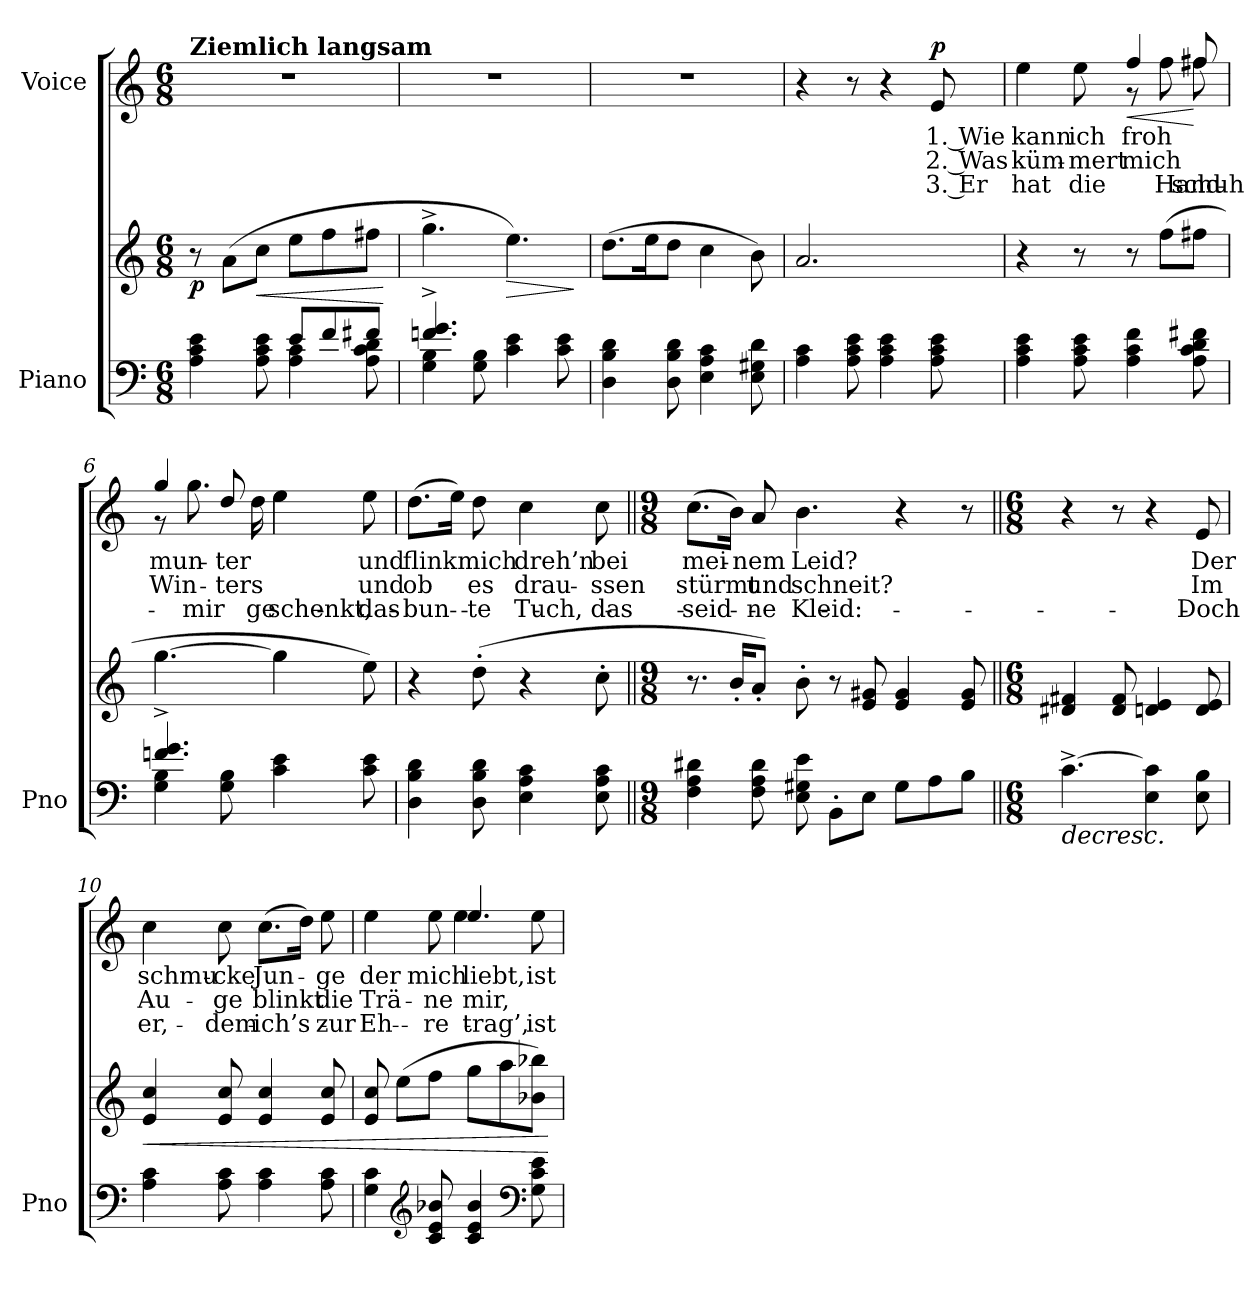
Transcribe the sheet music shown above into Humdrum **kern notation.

**kern	**kern	**dynam	**kern	**text	**text	**text	**dynam
*part2	*part2	*part2	*part1	*part1	*part1	*part1	*part1
*staff3	*staff2	*staff2/3	*staff1	*staff1	*staff1	*staff1	*staff1
*I"Piano	*	*	*I"Voice	*	*	*	*
*I'Pno	*	*	*	*	*	*	*
*clefF4	*clefG2	*	*clefG2	*	*	*	*
*k[]	*k[]	*	*k[]	*	*	*	*
*M6/8	*M6/8	*	*M6/8	*	*	*	*
=1	=1	=1	=1	=1	=1	=1	=1
*^	*	*	*	*	*	*	*
!	!	!	!	!LO:TX:a:B:t=Ziemlich langsam	!	!	!	!
!	!	!	!LO:DY:b	!	!	!	!	!
4ryy	4A\ 4c\ 4e\	8r	p	2.r	.	.	.	.
.	.	(8a\L	.	.	.	.	.	.
!	!	!	!LO:HP:b	!	!	!	!	!
8ryy	8A\ 8c\ 8e\	8cc\J	<	.	.	.	.	.
8e/L	4A\ 4c\	8ee\L	.	.	.	.	.	.
8f/	.	8ff\	.	.	.	.	.	.
8f#X/J	8A\ 8c\ 8d\	8ff#X\J	.	.	.	.	.	.
*v	*v	*	*	*	*	*	*	*
.	.	[	.	.	.	.	.
=2	=2	=2	=2	=2	=2	=2	=2
*^	*	*	*	*	*	*	*
4.fn/^ 4.g/^	4G\ 4B\	4.gg^\	.	2.r	.	.	.	.
.	8G\ 8B\	.	.	.	.	.	.	.
!	!	!	!LO:HP:b	!	!	!	!	!
4ryy	4c\ 4e\	4.ee\)	>	.	.	.	.	.
8ryy	8c\ 8e\	.	.	.	.	.	.	.
*v	*v	*	*	*	*	*	*	*
.	.	]	.	.	.	.	.
=3	=3	=3	=3	=3	=3	=3	=3
4D\ 4B\ 4d\	(8.dd\L	.	2.r	.	.	.	.
.	16ee\K	.	.	.	.	.	.
8D\ 8B\ 8d\	8dd\J	.	.	.	.	.	.
4E\ 4A\ 4c\	4cc\	.	.	.	.	.	.
8E\ 8G#X\ 8d\	8b\)	.	.	.	.	.	.
=4	=4	=4	=4	=4	=4	=4	=4
4A\ 4c\	2.a/	.	4r	.	.	.	.
8A\ 8c\ 8e\	.	.	8r	.	.	.	.
4A\ 4c\ 4e\	.	.	4r	.	.	.	.
!	!	!	!	!LO:LY:b	!LO:LY:b	!LO:LY:b	!LO:DY:a
8A\ 8c\ 8e\	.	.	8e/	1. Wie	2. Was	3. Er	p
=5	=5	=5	=5	=5	=5	=5	=5
!	!	!	!	!LO:LY:b	!LO:LY:b	!LO:LY:b	!
*	*	*	*^	*	*	*	*
4A\ 4c\ 4e\	4r	.	4ee\	4ryy	kann	küm-	hat	.
!	!	!	!	!	!LO:LY:b	!LO:LY:b	!LO:LY:b	!
8A\ 8c\ 8e\	8r	.	8ee\	8ryy	ich	-mert	die	.
!	!	!	!	!	!LO:LY:b	!LO:LY:b	!	!LO:HP:b
4A\ 4c\ 4f\	8r	.	4ff/	8r	froh	mich	.	<
!	!	!	!	!	!	!	!LO:LY:b	!
.	(8ff\L	.	.	8ff\	.	.	Hand-	.
!	!	!	!	!	!LO:LY:b	!LO:LY:b	!	!
!	!	!	!	!	!	!	!LO:LY:b	!
8A\ 8c\ 8d\ 8f#X\	8ff#X\J	.	8ff#X/	8ff#\	.	.	-schuh	[
!!LO:LB:g=z	!!
=6	=6	=6	=6	=6	=6	=6	=6	=6
*^	*	*	*	*	*	*	*	*
!	!	!	!	!	!	!LO:LY:b	!LO:LY:b	!	!
4.fn/^ 4.g/^	4G\ 4B\	[4.gg\	.	4gg/	8r	mun-	Win-	.	.
!	!	!	!	!	!	!	!	!LO:LY:b	!
.	.	.	.	.	8.gg\	.	.	mir	.
!	!	!	!	!	!	!LO:LY:b	!LO:LY:b	!	!
.	8G\ 8B\	.	.	8dd/	.	-ter	-ters	.	.
!	!	!	!	!	!	!	!	!LO:LY:b	!
.	.	.	.	.	16dd\	.	.	ge-	.
!	!	!	!	!	!	!LO:LY:b	!LO:LY:b	!	!
!	!	!	!	!	!	!	!	!LO:LY:b	!
4ryy	4c\ 4e\	4gg\]	.	4ee\	4ee\	.	.	-schenkt,	.
!	!	!	!	!	!	!LO:LY:b	!LO:LY:b	!LO:LY:b	!
8ryy	8c\ 8e\	8ee\)	.	8ee\	8ryy	und	und	das	.
=7	=7	=7	=7	=7	=7	=7	=7	=7	=7
!	!	!	!	!	!	!LO:LY:b	!LO:LY:b	!LO:LY:b	!
*v	*v	*	*	*v	*v	*	*	*	*
4D\ 4B\ 4d\	4r	.	(8.dd\L	flink	ob	bun-	.
.	.	.	16ee\Jk)	.	.	.	.
!	!	!	!	!LO:LY:b	!LO:LY:b	!LO:LY:b	!
8D\ 8B\ 8d\	(8dd'\	.	8dd\	mich	es	-te	.
!	!	!	!	!LO:LY:b	!LO:LY:b	!LO:LY:b	!
4E\ 4A\ 4c\	4r	.	4cc\	dreh’n	drau-	Tuch,	.
!	!	!	!	!LO:LY:b	!LO:LY:b	!LO:LY:b	!
8E\ 8A\ 8c\	8cc'\	.	8cc\	bei	-ssen	das	.
=8||	=8||	=8||	=8||	=8||	=8||	=8||	=8||
*M9/8	*M9/8	*	*M9/8	*	*	*	*
!	!	!	!	!LO:LY:b	!LO:LY:b	!LO:LY:b	!
4F\ 4A\ 4d#X\	8.r	.	(8.cc\L	mei-	stürmt	seid-	.
.	16b'/KL	.	16b\Jk)	.	.	.	.
!	!	!	!	!LO:LY:b	!LO:LY:b	!LO:LY:b	!
8F\ 8A\ 8d#\	8a'/J)	.	8a/	-nem	und	-ne	.
!	!	!	!	!LO:LY:b	!LO:LY:b	!LO:LY:b	!
8E\ 8G#X\ 8e\	8b'\	.	4.b\	Leid?	schneit?	Kleid:	.
8BB'\L	8r	.	.	.	.	.	.
8E\J	8e/ 8g#X/	.	.	.	.	.	.
8G#\L	4e/ 4g#/	.	4r	.	.	.	.
8A\	.	.	.	.	.	.	.
8B\J	8e/ 8g#/	.	8r	.	.	.	.
=9||	=9||	=9||	=9||	=9||	=9||	=9||	=9||
*M6/8	*M6/8	*	*M6/8	*	*	*	*
!	!	!LO:HP:b=2	!	!	!	!	!
[4.c^\	4d#X/ 4f#X/	>	4r	.	.	.	.
.	8d#/ 8f#/	.	8r	.	.	.	.
4E\ 4c\]	4dn/ 4e/	.	4r	.	.	.	.
!	!	!	!	!LO:LY:b	!LO:LY:b	!LO:LY:b	!
8E\ 8B\	8d/ 8e/	.	8e/	Der	Im	Doch	.
=10	=10	=10	=10	=10	=10	=10	=10
!	!	!LO:HP:b	!	!LO:LY:b	!LO:LY:b	!LO:LY:b	!
4A\ 4c\	4e/ 4cc/	<	4cc\	schmu-	Au-	er,	.
!	!	!	!	!LO:LY:b	!LO:LY:b	!LO:LY:b	!
8A\ 8c\	8e/ 8cc/	.	8cc\	-cke	-ge	dem	.
!	!	!	!	!LO:LY:b	!LO:LY:b	!LO:LY:b	!
4A\ 4c\	4e/ 4cc/	.	(8.cc\L	Jun-	blinkt	ich’s	.
.	.	.	16dd\Jk)	.	.	.	.
!	!	!	!	!LO:LY:b	!LO:LY:b	!LO:LY:b	!
8A\ 8c\	8e/ 8cc/	.	8ee\	-ge	die	zur	.
.	.	]	.	.	.	.	.
!!LO:LB:g=z
=11	=11	=11	=11	=11	=11	=11	=11
!	!	!	!	!LO:LY:b	!LO:LY:b	!LO:LY:b	!
*	*	*	*^	*	*	*	*
4G\ 4c\	8e/ 8cc/	.	4ee\	4.ryy	der	Trä-	Eh-	.
.	(8ee\L	.	.	.	.	.	.	.
*clefG2	*	*	*	*	*	*	*	*
!	!	!	!	!	!LO:LY:b	!LO:LY:b	!LO:LY:b	!
8c/ 8e/ 8b-X/	8ff\J	.	8ee\	.	mich	-ne	-re	.
!	!	!	!	!LO:N:head=solid	!LO:LY:b	!LO:LY:b	!LO:LY:b	!
4c/ 4e/ 4b-/	8gg\L	.	4.ee/	4ee\	liebt,	mir,	trag’,	.
.	8aa\	.	.	.	.	.	.	.
*clefF4	*	*	*	*	*	*	*	*
!	!	!	!	!	!LO:LY:b	!	!LO:LY:b	!
8G\ 8c\ 8e\	8b-X\ 8bb-X\J)	.	.	8ee\	ist	.	ist	.
*	*	*	*v	*v	*	*	*	*
.	.	[	.	.	.	.	.
=	=	=	=	=	=	=	=
*-	*-	*-	*-	*-	*-	*-	*-
